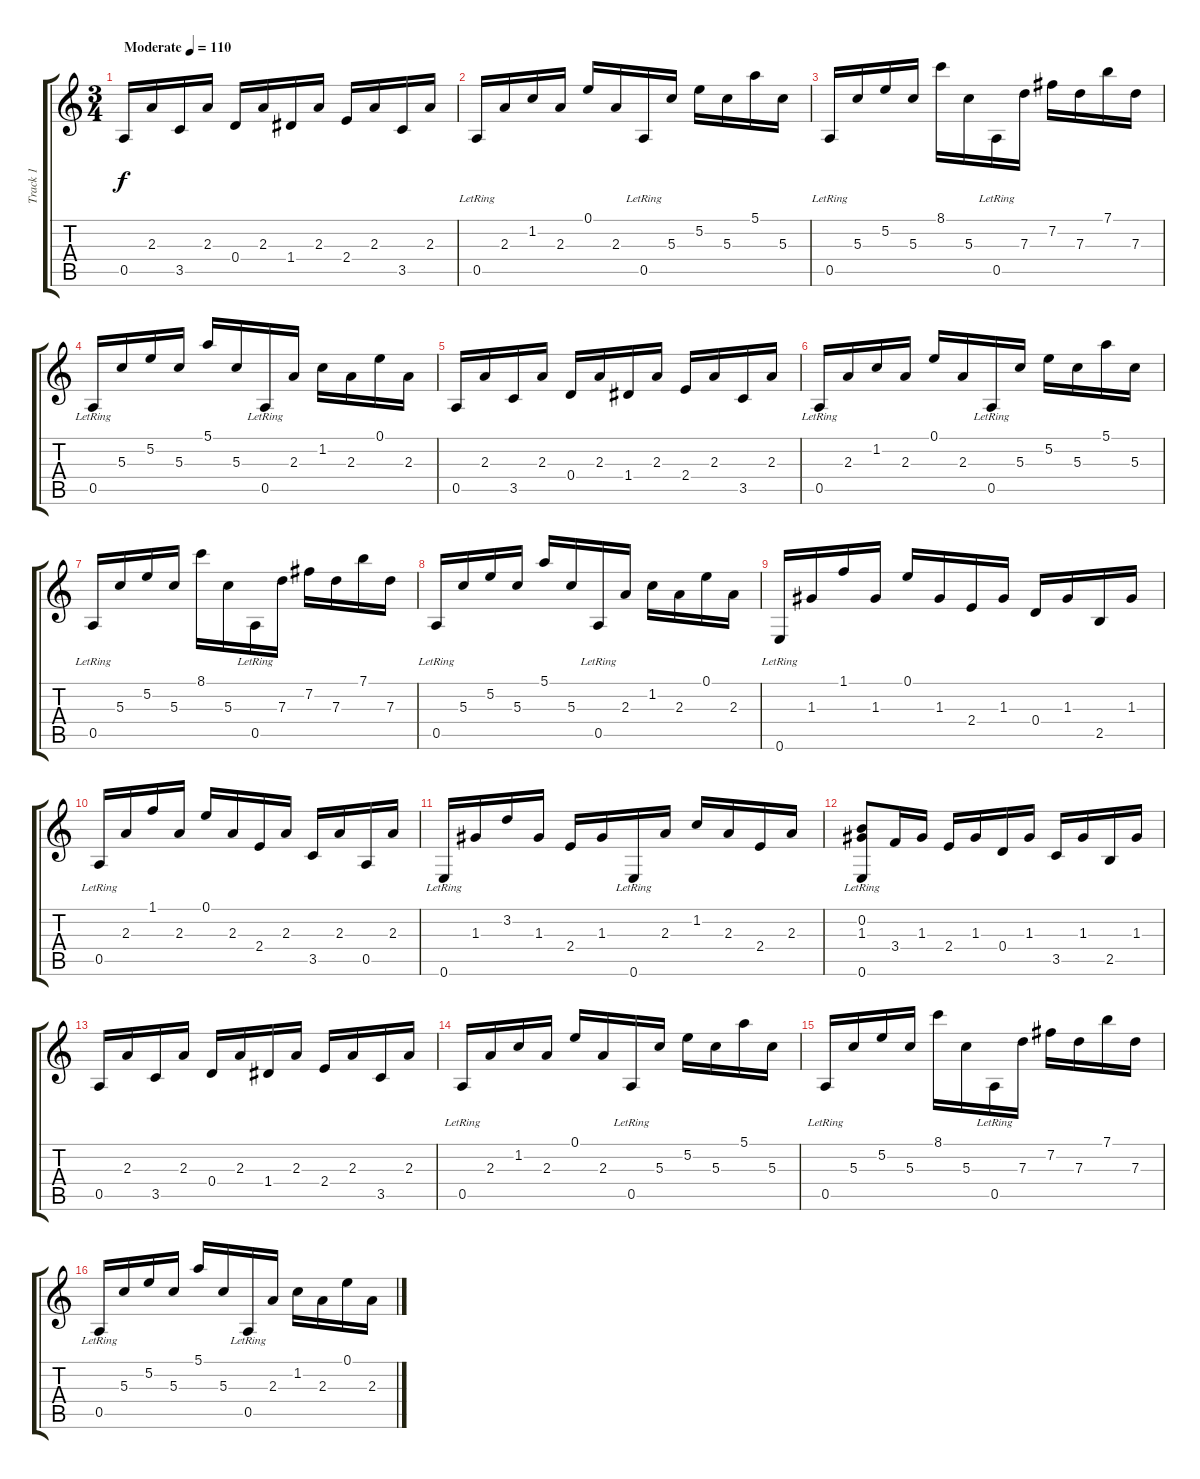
\track ("Track 1" "Track 1") {instrument acousticguitarsteel}
\staff {score tabs}
\tuning (E4 B3 G3 D3 A2 E2) {hide}
\ts (3 4)
\tempo (110 "Moderate")
\clef g2
\ks c
0.5.16{dy f instrument acousticguitarsteel} 2.3.16 3.5.16 2.3.16 0.4.16 2.3.16 1.4.16 2.3.16 2.4.16 2.3.16 3.5.16 2.3.16 |
0.5{lr}.16 2.3.16 1.2.16 2.3.16 0.1.16 2.3.16 0.5{lr}.16 5.3.16 5.2.16 5.3.16 5.1.16 5.3.16 |
0.5{lr}.16 5.3.16 5.2.16 5.3.16 8.1.16 5.3.16 0.5{lr}.16 7.3.16 7.2.16 7.3.16 7.1.16 7.3.16 |
0.5{lr}.16 5.3.16 5.2.16 5.3.16 5.1.16 5.3.16 0.5{lr}.16 2.3.16 1.2.16 2.3.16 0.1.16 2.3.16 |
0.5.16 2.3.16 3.5.16 2.3.16 0.4.16 2.3.16 1.4.16 2.3.16 2.4.16 2.3.16 3.5.16 2.3.16 |
0.5{lr}.16 2.3.16 1.2.16 2.3.16 0.1.16 2.3.16 0.5{lr}.16 5.3.16 5.2.16 5.3.16 5.1.16 5.3.16 |
0.5{lr}.16 5.3.16 5.2.16 5.3.16 8.1.16 5.3.16 0.5{lr}.16 7.3.16 7.2.16 7.3.16 7.1.16 7.3.16 |
0.5{lr}.16 5.3.16 5.2.16 5.3.16 5.1.16 5.3.16 0.5{lr}.16 2.3.16 1.2.16 2.3.16 0.1.16 2.3.16 |
0.6{lr}.16 1.3.16 1.1.16 1.3.16 0.1.16 1.3.16 2.4.16 1.3.16 0.4.16 1.3.16 2.5.16 1.3.16 |
0.5{lr}.16 2.3.16 1.1.16 2.3.16 0.1.16 2.3.16 2.4.16 2.3.16 3.5.16 2.3.16 0.5.16 2.3.16 |
0.6{lr}.16 1.3.16 3.2.16 1.3.16 2.4.16 1.3.16 0.6{lr}.16 2.3.16 1.2.16 2.3.16 2.4.16 2.3.16 |
(0.2 1.3 0.6{lr}).8 3.4.16 1.3.16 2.4.16 1.3.16 0.4.16 1.3.16 3.5.16 1.3.16 2.5.16 1.3.16 |
0.5.16 2.3.16 3.5.16 2.3.16 0.4.16 2.3.16 1.4.16 2.3.16 2.4.16 2.3.16 3.5.16 2.3.16 |
0.5{lr}.16 2.3.16 1.2.16 2.3.16 0.1.16 2.3.16 0.5{lr}.16 5.3.16 5.2.16 5.3.16 5.1.16 5.3.16 |
0.5{lr}.16 5.3.16 5.2.16 5.3.16 8.1.16 5.3.16 0.5{lr}.16 7.3.16 7.2.16 7.3.16 7.1.16 7.3.16 |
0.5{lr}.16 5.3.16 5.2.16 5.3.16 5.1.16 5.3.16 0.5{lr}.16 2.3.16 1.2.16 2.3.16 0.1.16 2.3.16
